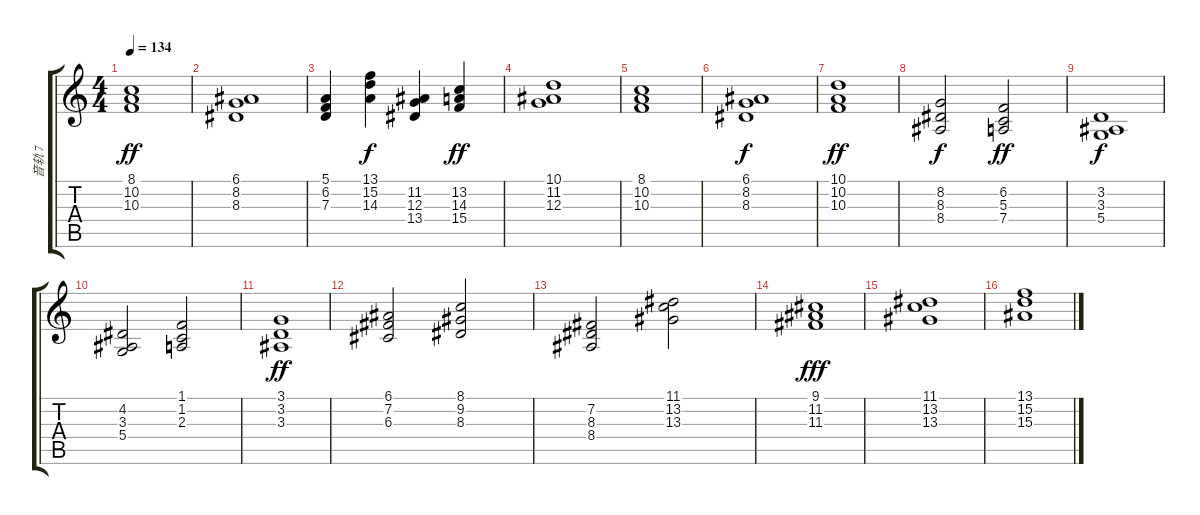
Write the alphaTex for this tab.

\track ("音轨 7" "音轨 7") {instrument stringensemble1}
\staff {score tabs}
\tuning (E4 B3 G3 D3 A2 E2) {hide}
\ts (4 4)
\tempo 134
\clef g2
\ks c
(8.1 10.2 10.3).1{dy ff} |
(6.1 8.2 8.3).1 |
(5.1 6.2 7.3).4 (13.1 15.2 14.3).4{dy f} (11.2 12.3 13.4).4 (13.2 14.3 15.4).4{dy ff} |
(10.1 11.2 12.3).1 |
(8.1 10.2 10.3).1 |
(6.1 8.2 8.3).1{dy f} |
(10.1 10.2 10.3).1{dy ff} |
(8.2 8.3 8.4).2{dy f} (6.2 5.3 7.4).2{dy ff} |
(3.2 3.3 5.4).1{dy f} |
(4.2 3.3 5.4).2 (1.1 1.2 2.3).2 |
(3.1 3.2 3.3).1{dy ff} |
(6.1 7.2 6.3).2 (8.1 9.2 8.3).2 |
(7.2 8.3 8.4).2 (11.1 13.2 13.3).2 |
(9.1 11.2 11.3).1{dy fff} |
(11.1 13.2 13.3).1 |
(13.1 15.2 15.3).1
